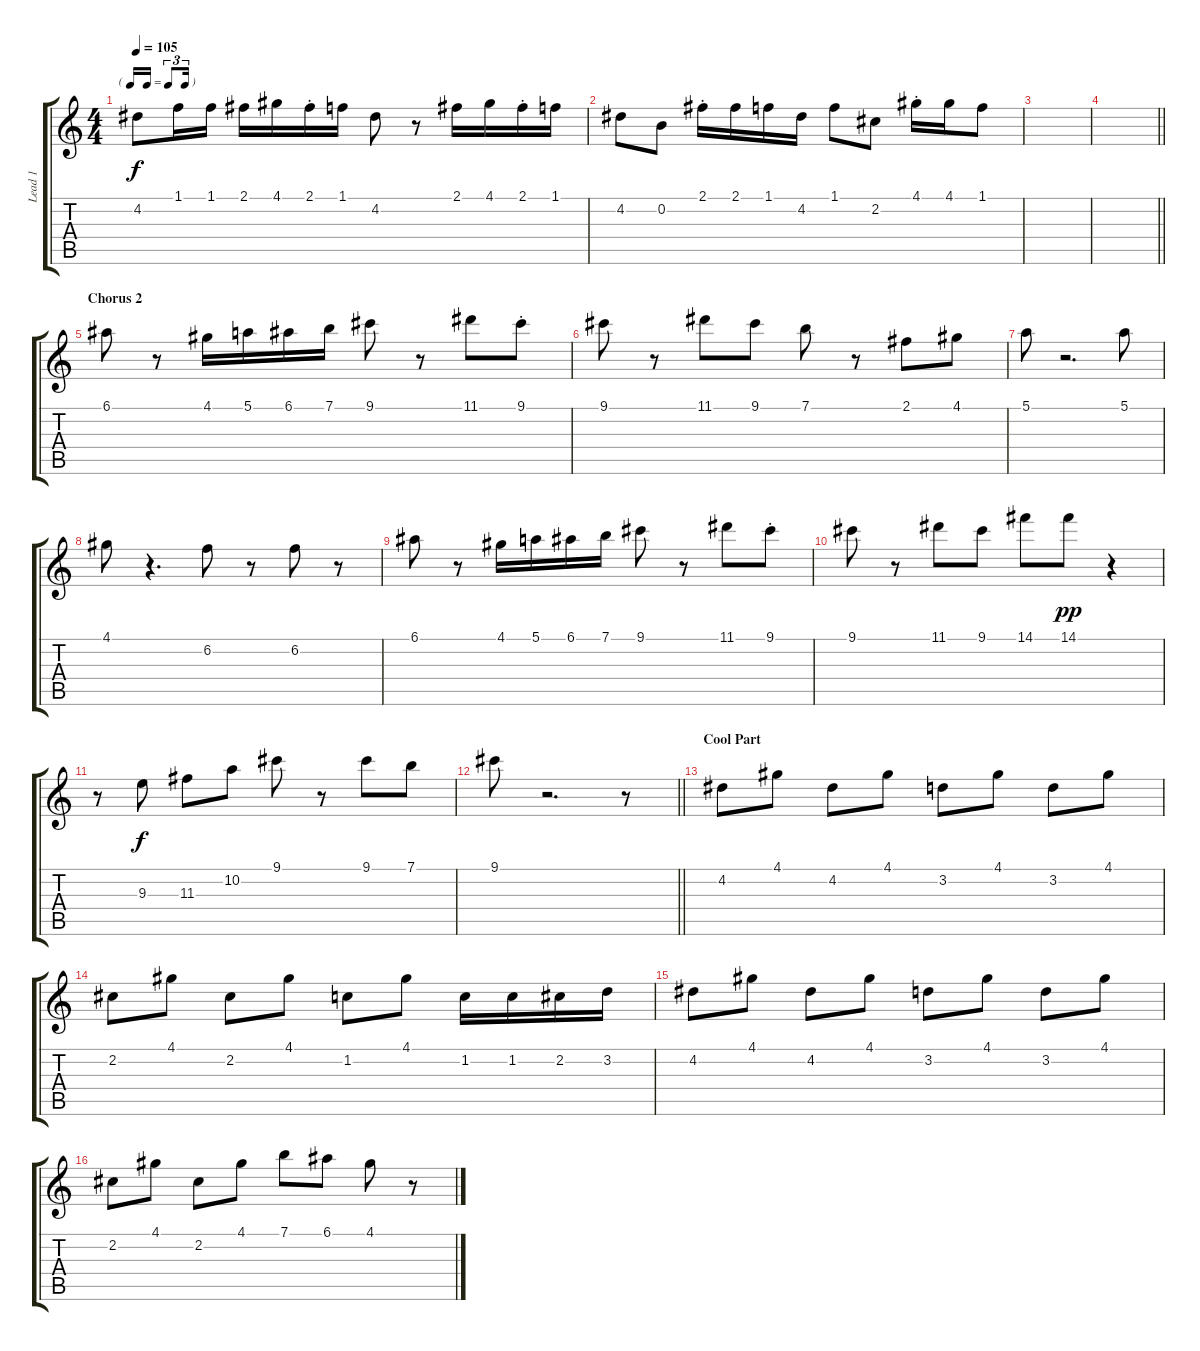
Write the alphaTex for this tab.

\track ("Lead 1" "Lead 1") {instrument lead2sawtooth}
\staff {score tabs}
\tuning (E5 B4 G4 D4 A3 E3) {hide}
\ts (4 4)
\tf triplet16th
\tempo 105
\clef g2
\ks c
4.2.8{dy f} 1.1.16 1.1.16 2.1.16 4.1.16 2.1{st}.16 1.1.16 4.2.8 r.8 2.1.16 4.1.16 2.1{st}.16 1.1.16 |
4.2.8 0.2.8 2.1{st}.16 2.1.16 1.1.16 4.2.16 1.1.8 2.2.8 4.1{st}.16 4.1.16 1.1.8 |
|
\barLineRight lightlight
|
\section ("" "Chorus 2")
6.1.8 r.8 4.1.16 5.1.16 6.1.16 7.1.16 9.1.8 r.8 11.1.8 9.1{st}.8 |
9.1.8 r.8 11.1.8 9.1.8 7.1.8 r.8 2.1.8 4.1.8 |
5.1.8 r.2{d} 5.1.8 |
4.1.8 r.4{d} 6.2.8 r.8 6.2.8 r.8 |
6.1.8 r.8 4.1.16 5.1.16 6.1.16 7.1.16 9.1.8 r.8 11.1.8 9.1{st}.8 |
9.1.8 r.8 11.1.8 9.1.8 14.1.8 14.1.8{dy pp} r.4 |
r.8 9.3.8{dy f} 11.3.8 10.2.8 9.1.8 r.8 9.1.8 7.1.8 |
\barLineRight lightlight
9.1.8 r.2{d} r.8 |
\section ("" "Cool Part")
4.2.8 4.1.8 4.2.8 4.1.8 3.2.8 4.1.8 3.2.8 4.1.8 |
2.2.8 4.1.8 2.2.8 4.1.8 1.2.8 4.1.8 1.2.16 1.2.16 2.2.16 3.2.16 |
4.2.8 4.1.8 4.2.8 4.1.8 3.2.8 4.1.8 3.2.8 4.1.8 |
2.2.8 4.1.8 2.2.8 4.1.8 7.1.8 6.1.8 4.1.8 r.8
